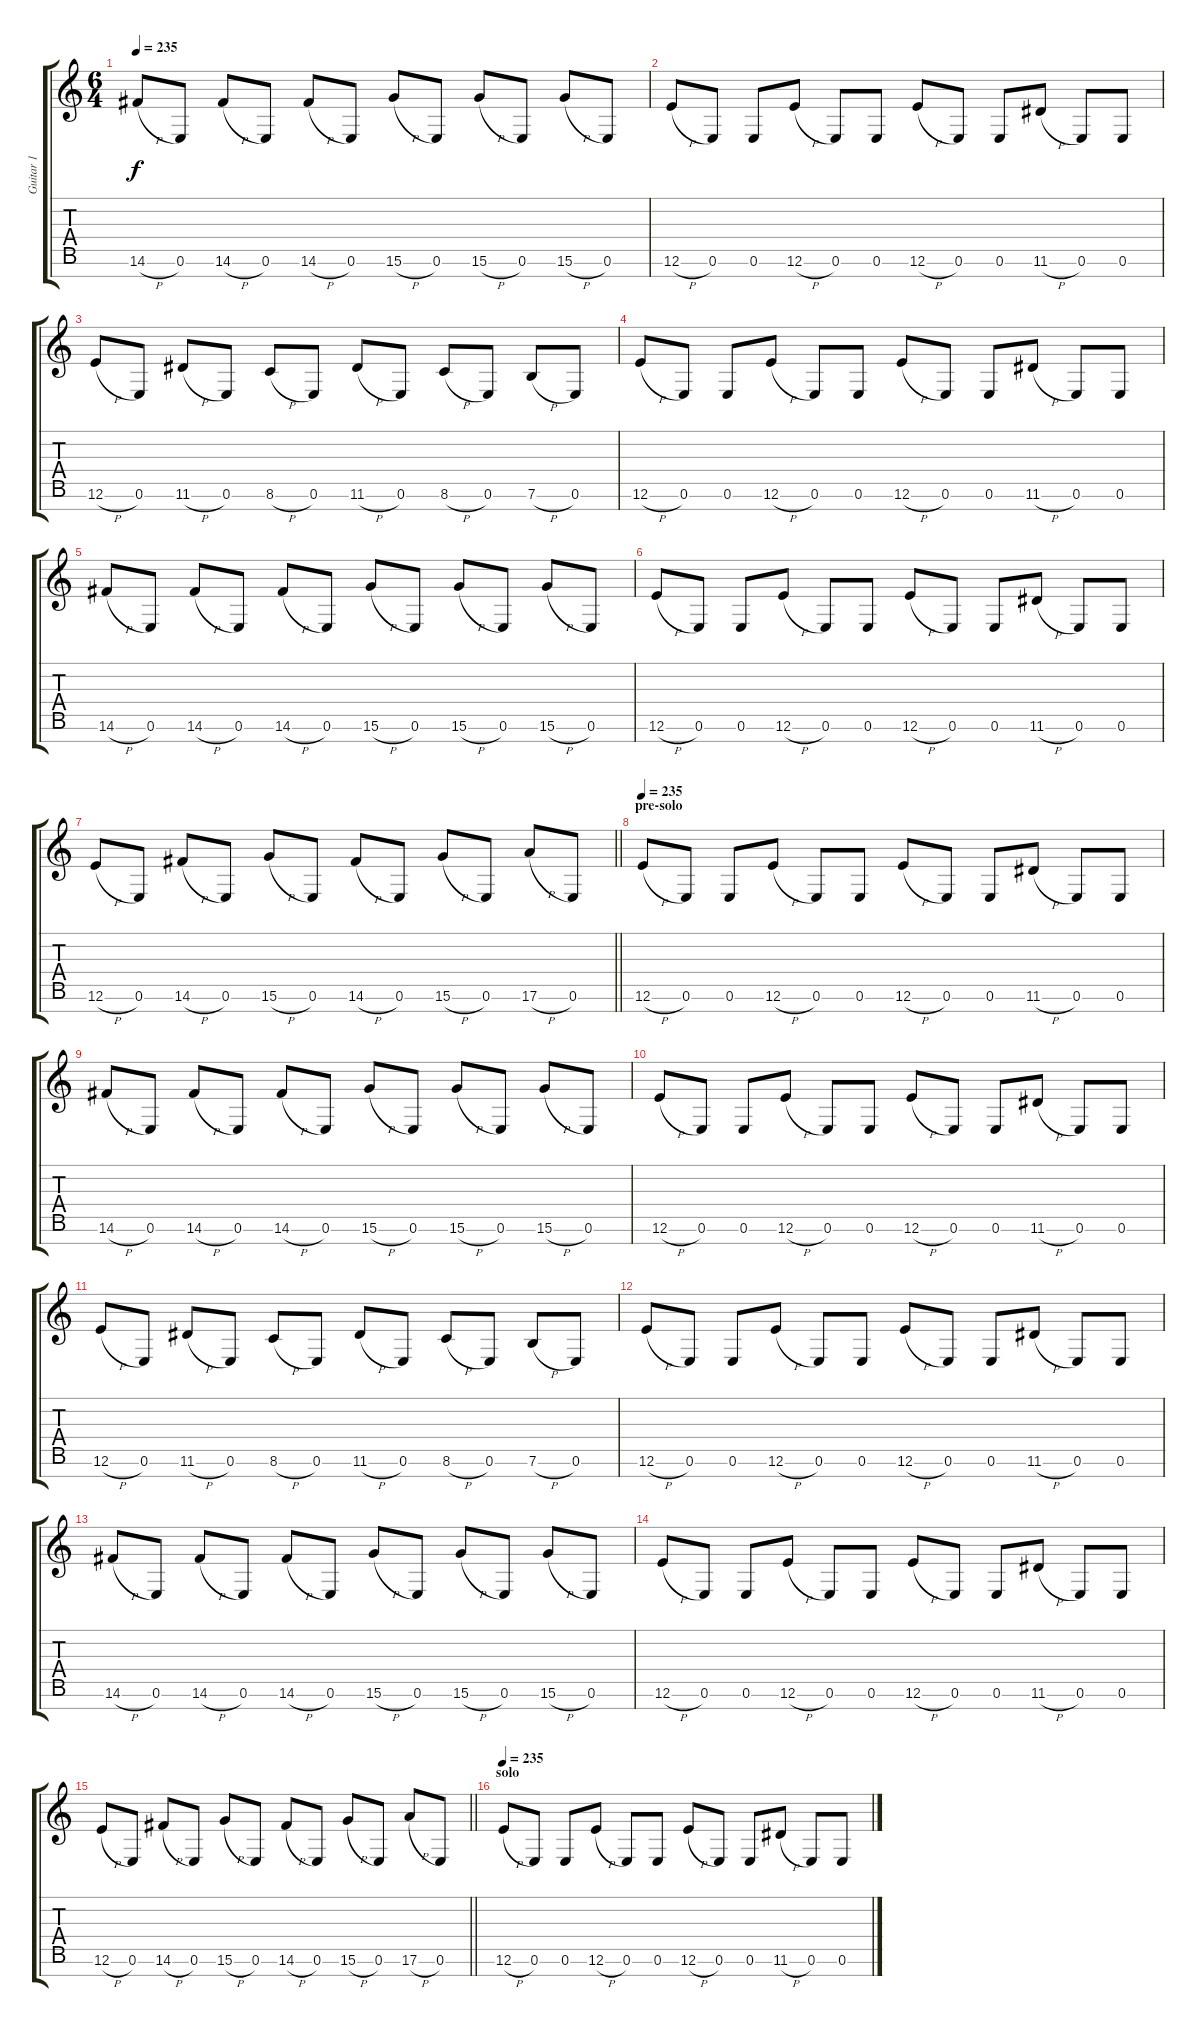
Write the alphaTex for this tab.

\track ("Guitar 1" "Guitar 1") {instrument distortionguitar}
\staff {score tabs}
\tuning (E4 B3 G3 D3 A2 E2 B1) {hide}
\ts (6 4)
\tempo 235
\clef g2
\ks c
14.6{h}.8{dy f} 0.6.8 14.6{h}.8 0.6.8 14.6{h}.8 0.6.8 15.6{h}.8 0.6.8 15.6{h}.8 0.6.8 15.6{h}.8 0.6.8 |
12.6{h}.8 0.6.8 0.6.8 12.6{h}.8 0.6.8 0.6.8 12.6{h}.8 0.6.8 0.6.8 11.6{h}.8 0.6.8 0.6.8 |
12.6{h}.8 0.6.8 11.6{h}.8 0.6.8 8.6{h}.8 0.6.8 11.6{h}.8 0.6.8 8.6{h}.8 0.6.8 7.6{h}.8 0.6.8 |
12.6{h}.8 0.6.8 0.6.8 12.6{h}.8 0.6.8 0.6.8 12.6{h}.8 0.6.8 0.6.8 11.6{h}.8 0.6.8 0.6.8 |
14.6{h}.8 0.6.8 14.6{h}.8 0.6.8 14.6{h}.8 0.6.8 15.6{h}.8 0.6.8 15.6{h}.8 0.6.8 15.6{h}.8 0.6.8 |
12.6{h}.8 0.6.8 0.6.8 12.6{h}.8 0.6.8 0.6.8 12.6{h}.8 0.6.8 0.6.8 11.6{h}.8 0.6.8 0.6.8 |
\barLineRight lightlight
12.6{h}.8 0.6.8 14.6{h}.8 0.6.8 15.6{h}.8 0.6.8 14.6{h}.8 0.6.8 15.6{h}.8 0.6.8 17.6{h}.8 0.6.8 |
\section ("" "pre-solo")
\tempo 235
12.6{h}.8 0.6.8 0.6.8 12.6{h}.8 0.6.8 0.6.8 12.6{h}.8 0.6.8 0.6.8 11.6{h}.8 0.6.8 0.6.8 |
14.6{h}.8 0.6.8 14.6{h}.8 0.6.8 14.6{h}.8 0.6.8 15.6{h}.8 0.6.8 15.6{h}.8 0.6.8 15.6{h}.8 0.6.8 |
12.6{h}.8 0.6.8 0.6.8 12.6{h}.8 0.6.8 0.6.8 12.6{h}.8 0.6.8 0.6.8 11.6{h}.8 0.6.8 0.6.8 |
12.6{h}.8 0.6.8 11.6{h}.8 0.6.8 8.6{h}.8 0.6.8 11.6{h}.8 0.6.8 8.6{h}.8 0.6.8 7.6{h}.8 0.6.8 |
12.6{h}.8 0.6.8 0.6.8 12.6{h}.8 0.6.8 0.6.8 12.6{h}.8 0.6.8 0.6.8 11.6{h}.8 0.6.8 0.6.8 |
14.6{h}.8 0.6.8 14.6{h}.8 0.6.8 14.6{h}.8 0.6.8 15.6{h}.8 0.6.8 15.6{h}.8 0.6.8 15.6{h}.8 0.6.8 |
12.6{h}.8 0.6.8 0.6.8 12.6{h}.8 0.6.8 0.6.8 12.6{h}.8 0.6.8 0.6.8 11.6{h}.8 0.6.8 0.6.8 |
\barLineRight lightlight
12.6{h}.8 0.6.8 14.6{h}.8 0.6.8 15.6{h}.8 0.6.8 14.6{h}.8 0.6.8 15.6{h}.8 0.6.8 17.6{h}.8 0.6.8 |
\section ("" "solo")
\tempo 235
12.6{h}.8 0.6.8 0.6.8 12.6{h}.8 0.6.8 0.6.8 12.6{h}.8 0.6.8 0.6.8 11.6{h}.8 0.6.8 0.6.8
